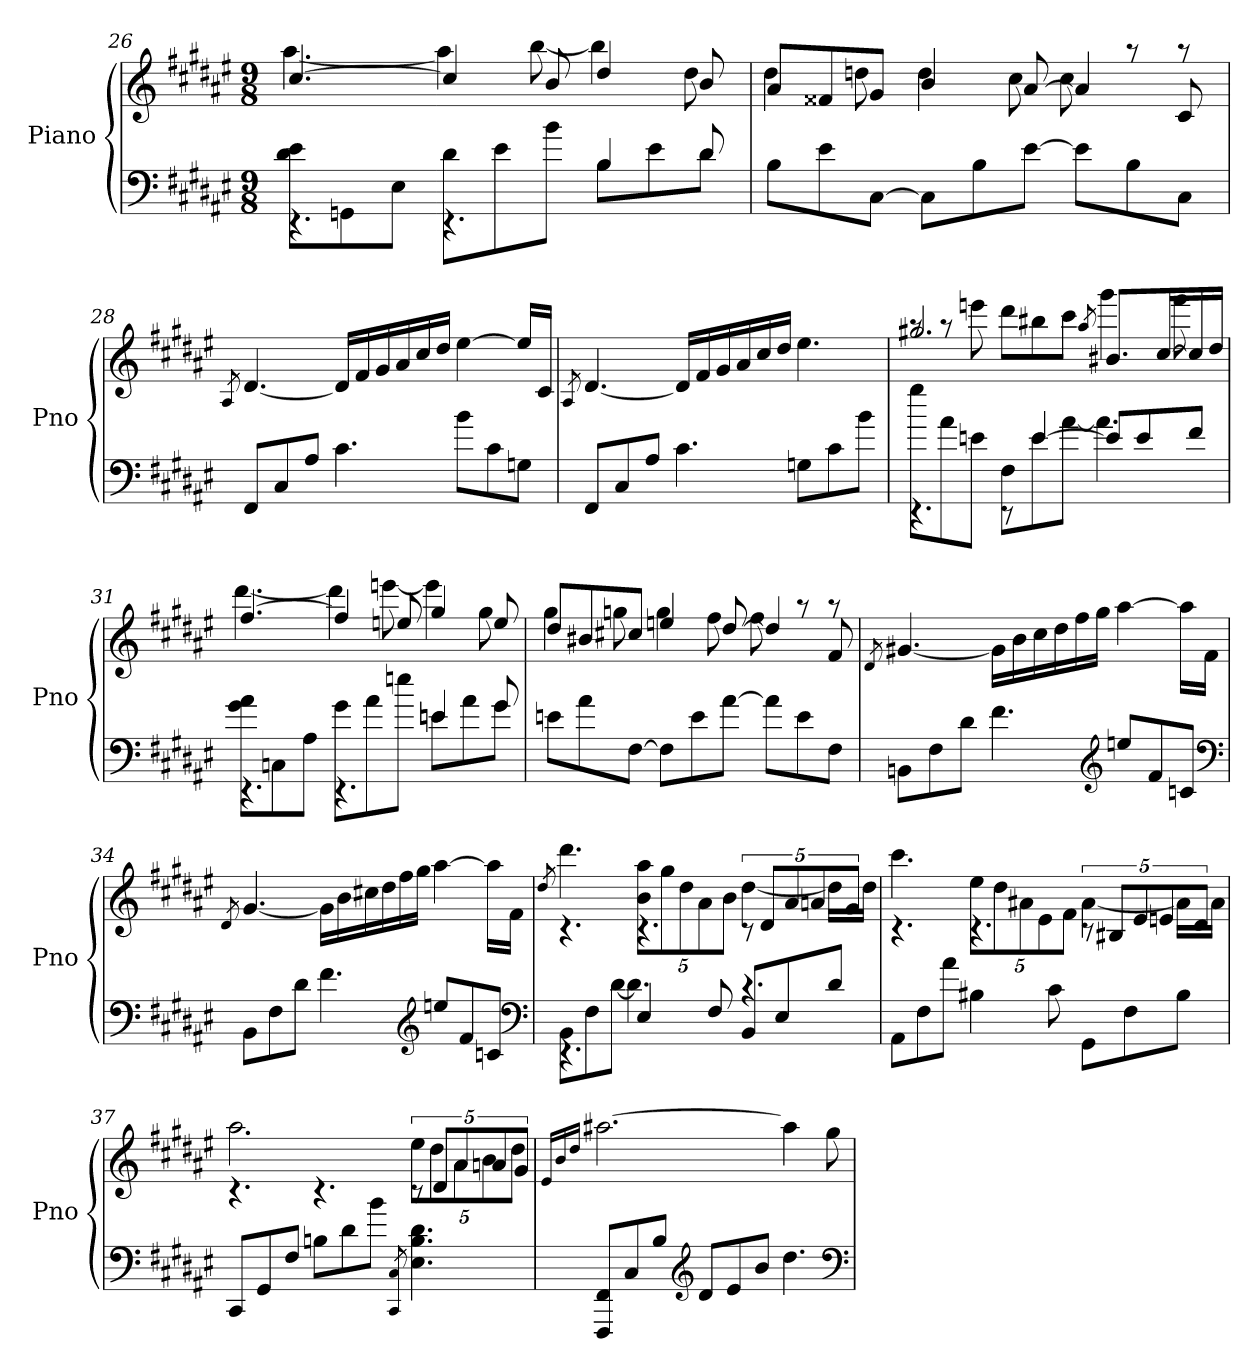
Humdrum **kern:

**kern	**kern
*part1	*part1
*staff2	*staff1
*I"Piano	*
*I'Pno	*
*clefF4	*clefG2
*k[f#c#g#d#a#e#]	*k[f#c#g#d#a#e#]
*F#:	*F#:
*M9/8	*M9/8
=26	=26
*^	*^
4.rEE	8d# 8e#L	[4.cc#	[4.aa#
.	8GGn	.	.
.	8E#J	.	.
4.rEE	8d#L	4cc#]	4aa#]
.	8e#	.	.
.	8bJ	8b	[8bb
4B	8BL	4dd#	4bb]
.	8e#	.	.
8d#	8d#J	8b	8dd#
*v	*v	*	*
=27	=27	=27
8BL	8a#L	4dd#
8e#	8f##X	.
[8C#J	8g#J	8ddn
8C#L]	4b	4dd
8B	.	.
[8e#J	[8a#	8cc#
8e#L]	4a#]	8cc#
8B	.	8raa
8C#J	8c#	8raa
*	*v	*v
=28	=28
.	8qA#/
8FF#L	[4.d#
8C#	.
8A#J	.
4.c#	16d#LL]
.	16f#
.	16g#
.	16a#
.	16cc#
.	16dd#JJ
8bL	[4ee#
8c#	.
8GnJ	16ee#LL]
.	16c#JJ
=29	=29
.	8qA#/
8FF#L	[4.d#
8C#	.
8A#J	.
4.c#	16d#LL]
.	16f#
.	16g#
.	16a#
.	16cc#
.	16dd#JJ
8GnL	4.ee#
8c#	.
8bJ	.
=30	=30
*^	*^
4.rEE	8gg#L	2.gg#X	8raa
.	8a#	.	8raa
.	8enJ	.	8eeen
8rEE	8F#L	.	8ddd#L
[4e	8e	.	8bb#X
.	[8a#J	.	8ccc#J
.	.	.	8qaa#/
8eL]	4.a#]	8.b#XL	4ggg#
8e	.	.	.
.	.	[16cc#L	.
8f#J	.	16cc#]	8fff#
.	.	16dd#JJ	.
=31	=31	=31	=31
4.rEE	8g# 8a#L	[4.ff#	[4.ddd#
.	8Cn	.	.
.	8A#J	.	.
4.rEE	8g#L	4ff#]	4ddd#]
.	8a#	.	.
.	8eenJ	8een	[8eeen
4en	8enL	4gg#	4eee]
.	8a#	.	.
8g#	8g#J	8ee	8gg#
*v	*v	*	*
=32	=32	=32
8enL	8dd#L	4gg#
8a#	8b#X	.
[8F#J	8cc#XJ	8ggn
8F#L]	4een	4gg
8e	.	.
[8a#J	[8dd#	8ff#
8a#L]	4dd#]	8ff#
8e	.	8raa
8F#J	8f#	8raa
*	*v	*v
=33	=33
.	8qd#/
8BBnL	[4.g#X
8F#	.
8d#J	.
4.f#	16g#LL]
.	16b
.	16cc#
.	16dd#
.	16ff#
.	16gg#JJ
*clefG2	*
8eenL	[4aa#
8f#	.
8cnJ	16aa#LL]
.	16f#JJ
*clefF4	*
=34	=34
.	8qd#/
8BBL	[4.g#
8F#	.
8d#J	.
4.f#	16g#LL]
.	16b
.	16cc#X
.	16dd#
.	16ff#
.	16gg#JJ
*clefG2	*
8eenL	[4aa#
8f#	.
8cnJ	16aa#LL]
.	16f#JJ
*clefF4	*
=35	=35
.	8qdd#/
*^	*^
4.rEE	8BBL	4.rc	4.ddd#
.	8F#	.	.
.	[8d#J	.	.
4E#	4.d#]	4.rc	40%3b 40%3aa#L
.	.	.	40%3gg#
.	.	.	40%3dd#
.	.	.	40%3a#
8F#	.	.	.
.	.	.	40%3bJ
8BBL	4.rc	40%3rc	[4dd#
.	.	40%3d#L	.
8E#	.	.	.
.	.	40%3a#	.
.	.	40%3an	.
8d#J	.	.	16dd#LL]
.	.	40%3g#J	.
.	.	.	16dd#JJ
*v	*v	*	*
=36	=36	=36
8AA#L	4.rc	4.ccc#
8F#	.	.
8a#J	.	.
4B#X	4.rc	40%3ee#L
.	.	40%3dd#
.	.	40%3a#X
.	.	40%3e#
8c#	.	.
.	.	40%3f#J
8GG#L	40%3rc	[4a#
.	40%3B#XL	.
8F#	.	.
.	40%3e#	.
.	40%3en	.
8B#J	.	16a#LL]
.	40%3d#J	.
.	.	16a#JJ
=37	=37	=37
8CC#L	4.rc	2.aa#
8GG#	.	.
8F#J	.	.
8BnL	4.rc	.
8d#	.	.
8bJ	.	.
8qCC#/ 8qC#/	.	.
4.E# 4.B 4.d#	40%3rc	40%3ee#L
.	40%3d#L	40%3dd#
.	40%3a#	40%3a#
.	40%3an	40%3b
.	40%3g#J	40%3dd#J
*	*v	*v
=38	=38
.	16qqe#/LL
.	16qqb/
.	16qqdd#/JJ
8FFF# 8FF#L	[2.aa#X
8C#	.
8BJ	.
*clefG2	*
8d#L	.
8e#	.
8bJ	.
4.dd#	4aa#]
.	8gg#
*clefF4	*
=	=
*-	*-
